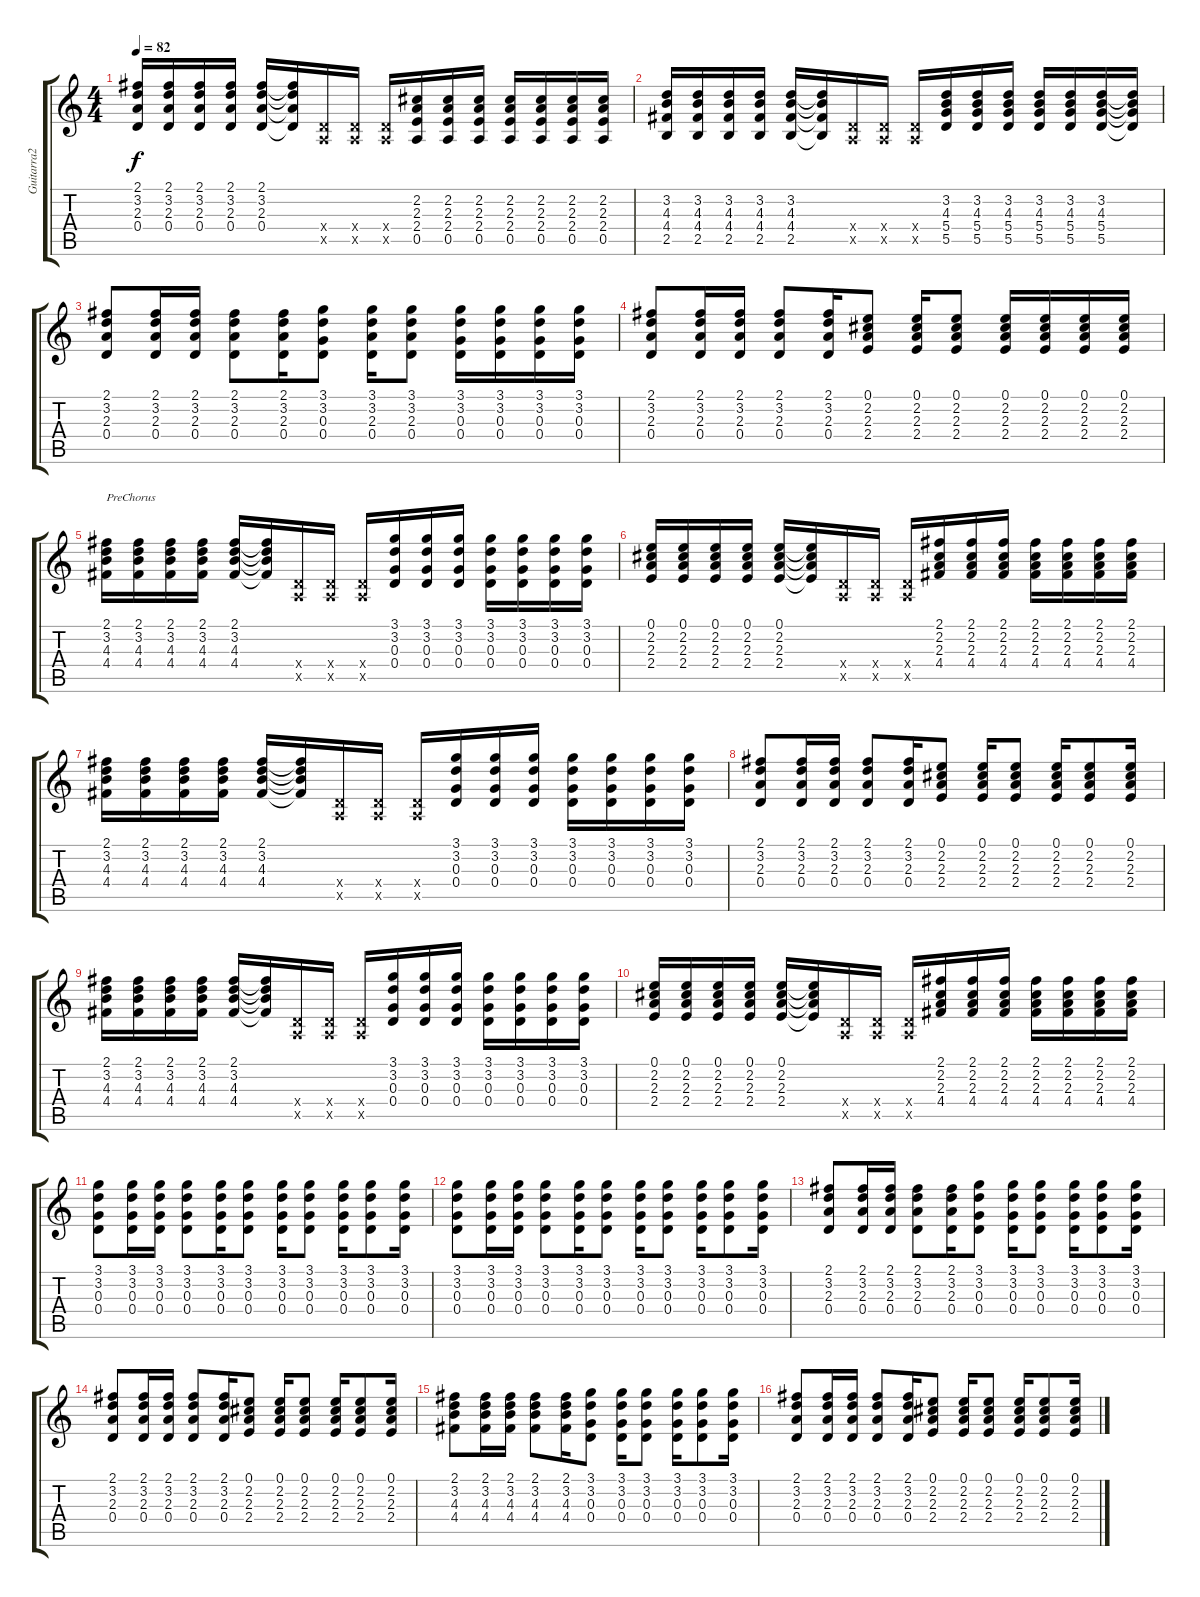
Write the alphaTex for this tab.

\track ("Guitarra2" "Guitarra2") {instrument acousticguitarsteel}
\staff {score tabs}
\tuning (E4 B3 G3 D3 A2 E2) {hide}
\ts (4 4)
\tempo 82
\clef g2
\ks c
(2.1 3.2 2.3 0.4).16{dy f} (2.1 3.2 2.3 0.4).16 (2.1 3.2 2.3 0.4).16 (2.1 3.2 2.3 0.4).16 (2.1 3.2 2.3 0.4).16 (2.1{t} 3.2{t} 2.3{t} 0.4{t}).16 (0.4{x} 0.5{x}).16 (0.4{x} 0.5{x}).16 (0.4{x} 0.5{x}).16 (2.2 2.3 2.4 0.5).16 (2.2 2.3 2.4 0.5).16 (2.2 2.3 2.4 0.5).16 (2.2 2.3 2.4 0.5).16 (2.2 2.3 2.4 0.5).16 (2.2 2.3 2.4 0.5).16 (2.2 2.3 2.4 0.5).16 |
(3.2 4.3 4.4 2.5).16 (3.2 4.3 4.4 2.5).16 (3.2 4.3 4.4 2.5).16 (3.2 4.3 4.4 2.5).16 (3.2 4.3 4.4 2.5).16 (3.2{t} 4.3{t} 4.4{t} 2.5{t}).16 (0.4{x} 0.5{x}).16 (0.4{x} 0.5{x}).16 (0.4{x} 0.5{x}).16 (3.2 4.3 5.4 5.5).16 (3.2 4.3 5.4 5.5).16 (3.2 4.3 5.4 5.5).16 (3.2 4.3 5.4 5.5).16 (3.2 4.3 5.4 5.5).16 (3.2 4.3 5.4 5.5).16 (3.2{t} 4.3{t} 5.4{t} 5.5{t}).16 |
(2.1 3.2 2.3 0.4).8 (2.1 3.2 2.3 0.4).16 (2.1 3.2 2.3 0.4).16 (2.1 3.2 2.3 0.4).8 (2.1 3.2 2.3 0.4).16 (3.1 3.2 0.3 0.4).8 (3.1 3.2 2.3 0.4).16 (3.1 3.2 2.3 0.4).8 (3.1 3.2 0.3 0.4).16 (3.1 3.2 0.3 0.4).16 (3.1 3.2 0.3 0.4).16 (3.1 3.2 0.3 0.4).16 |
(2.1 3.2 2.3 0.4).8 (2.1 3.2 2.3 0.4).16 (2.1 3.2 2.3 0.4).16 (2.1 3.2 2.3 0.4).8 (2.1 3.2 2.3 0.4).16 (0.1 2.2 2.3 2.4).8 (0.1 2.2 2.3 2.4).16 (0.1 2.2 2.3 2.4).8 (0.1 2.2 2.3 2.4).16 (0.1 2.2 2.3 2.4).16 (0.1 2.2 2.3 2.4).16 (0.1 2.2 2.3 2.4).16 |
(2.1 3.2 4.3 4.4).16{txt "PreChorus"} (2.1 3.2 4.3 4.4).16 (2.1 3.2 4.3 4.4).16 (2.1 3.2 4.3 4.4).16 (2.1 3.2 4.3 4.4).16 (2.1{t} 3.2{t} 4.3{t} 4.4{t}).16 (0.4{x} 0.5{x}).16 (0.4{x} 0.5{x}).16 (0.4{x} 0.5{x}).16 (3.1 3.2 0.3 0.4).16 (3.1 3.2 0.3 0.4).16 (3.1 3.2 0.3 0.4).16 (3.1 3.2 0.3 0.4).16 (3.1 3.2 0.3 0.4).16 (3.1 3.2 0.3 0.4).16 (3.1 3.2 0.3 0.4).16 |
(0.1 2.2 2.3 2.4).16 (0.1 2.2 2.3 2.4).16 (0.1 2.2 2.3 2.4).16 (0.1 2.2 2.3 2.4).16 (0.1 2.2 2.3 2.4).16 (0.1{t} 2.2{t} 2.3{t} 2.4{t}).16 (0.4{x} 0.5{x}).16 (0.4{x} 0.5{x}).16 (0.4{x} 0.5{x}).16 (2.1 2.2 2.3 4.4).16 (2.1 2.2 2.3 4.4).16 (2.1 2.2 2.3 4.4).16 (2.1 2.2 2.3 4.4).16 (2.1 2.2 2.3 4.4).16 (2.1 2.2 2.3 4.4).16 (2.1 2.2 2.3 4.4).16 |
(2.1 3.2 4.3 4.4).16 (2.1 3.2 4.3 4.4).16 (2.1 3.2 4.3 4.4).16 (2.1 3.2 4.3 4.4).16 (2.1 3.2 4.3 4.4).16 (2.1{t} 3.2{t} 4.3{t} 4.4{t}).16 (0.4{x} 0.5{x}).16 (0.4{x} 0.5{x}).16 (0.4{x} 0.5{x}).16 (3.1 3.2 0.3 0.4).16 (3.1 3.2 0.3 0.4).16 (3.1 3.2 0.3 0.4).16 (3.1 3.2 0.3 0.4).16 (3.1 3.2 0.3 0.4).16 (3.1 3.2 0.3 0.4).16 (3.1 3.2 0.3 0.4).16 |
(2.1 3.2 2.3 0.4).8 (2.1 3.2 2.3 0.4).16 (2.1 3.2 2.3 0.4).16 (2.1 3.2 2.3 0.4).8 (2.1 3.2 2.3 0.4).16 (0.1 2.2 2.3 2.4).8 (0.1 2.2 2.3 2.4).16 (0.1 2.2 2.3 2.4).8 (0.1 2.2 2.3 2.4).16 (0.1 2.2 2.3 2.4).8 (0.1 2.2 2.3 2.4).16 |
(2.1 3.2 4.3 4.4).16 (2.1 3.2 4.3 4.4).16 (2.1 3.2 4.3 4.4).16 (2.1 3.2 4.3 4.4).16 (2.1 3.2 4.3 4.4).16 (2.1{t} 3.2{t} 4.3{t} 4.4{t}).16 (0.4{x} 0.5{x}).16 (0.4{x} 0.5{x}).16 (0.4{x} 0.5{x}).16 (3.1 3.2 0.3 0.4).16 (3.1 3.2 0.3 0.4).16 (3.1 3.2 0.3 0.4).16 (3.1 3.2 0.3 0.4).16 (3.1 3.2 0.3 0.4).16 (3.1 3.2 0.3 0.4).16 (3.1 3.2 0.3 0.4).16 |
(0.1 2.2 2.3 2.4).16 (0.1 2.2 2.3 2.4).16 (0.1 2.2 2.3 2.4).16 (0.1 2.2 2.3 2.4).16 (0.1 2.2 2.3 2.4).16 (0.1{t} 2.2{t} 2.3{t} 2.4{t}).16 (0.4{x} 0.5{x}).16 (0.4{x} 0.5{x}).16 (0.4{x} 0.5{x}).16 (2.1 2.2 2.3 4.4).16 (2.1 2.2 2.3 4.4).16 (2.1 2.2 2.3 4.4).16 (2.1 2.2 2.3 4.4).16 (2.1 2.2 2.3 4.4).16 (2.1 2.2 2.3 4.4).16 (2.1 2.2 2.3 4.4).16 |
(3.1 3.2 0.3 0.4).8 (3.1 3.2 0.3 0.4).16 (3.1 3.2 0.3 0.4).16 (3.1 3.2 0.3 0.4).8 (3.1 3.2 0.3 0.4).16 (3.1 3.2 0.3 0.4).8 (3.1 3.2 0.3 0.4).16 (3.1 3.2 0.3 0.4).8 (3.1 3.2 0.3 0.4).16 (3.1 3.2 0.3 0.4).8 (3.1 3.2 0.3 0.4).16 |
(3.1 3.2 0.3 0.4).8 (3.1 3.2 0.3 0.4).16 (3.1 3.2 0.3 0.4).16 (3.1 3.2 0.3 0.4).8 (3.1 3.2 0.3 0.4).16 (3.1 3.2 0.3 0.4).8 (3.1 3.2 0.3 0.4).16 (3.1 3.2 0.3 0.4).8 (3.1 3.2 0.3 0.4).16 (3.1 3.2 0.3 0.4).8 (3.1 3.2 0.3 0.4).16 |
(2.1 3.2 2.3 0.4).8 (2.1 3.2 2.3 0.4).16 (2.1 3.2 2.3 0.4).16 (2.1 3.2 2.3 0.4).8 (2.1 3.2 2.3 0.4).16 (3.1 3.2 0.3 0.4).8 (3.1 3.2 0.3 0.4).16 (3.1 3.2 0.3 0.4).8 (3.1 3.2 0.3 0.4).16 (3.1 3.2 0.3 0.4).8 (3.1 3.2 0.3 0.4).16 |
(2.1 3.2 2.3 0.4).8 (2.1 3.2 2.3 0.4).16 (2.1 3.2 2.3 0.4).16 (2.1 3.2 2.3 0.4).8 (2.1 3.2 2.3 0.4).16 (0.1 2.2 2.3 2.4).8 (0.1 2.2 2.3 2.4).16 (0.1 2.2 2.3 2.4).8 (0.1 2.2 2.3 2.4).16 (0.1 2.2 2.3 2.4).8 (0.1 2.2 2.3 2.4).16 |
(2.1 3.2 4.3 4.4).8 (2.1 3.2 4.3 4.4).16 (2.1 3.2 4.3 4.4).16 (2.1 3.2 4.3 4.4).8 (2.1 3.2 4.3 4.4).16 (3.1 3.2 0.3 0.4).8 (3.1 3.2 0.3 0.4).16 (3.1 3.2 0.3 0.4).8 (3.1 3.2 0.3 0.4).16 (3.1 3.2 0.3 0.4).8 (3.1 3.2 0.3 0.4).16 |
(2.1 3.2 2.3 0.4).8 (2.1 3.2 2.3 0.4).16 (2.1 3.2 2.3 0.4).16 (2.1 3.2 2.3 0.4).8 (2.1 3.2 2.3 0.4).16 (0.1 2.2 2.3 2.4).8 (0.1 2.2 2.3 2.4).16 (0.1 2.2 2.3 2.4).8 (0.1 2.2 2.3 2.4).16 (0.1 2.2 2.3 2.4).8 (0.1 2.2 2.3 2.4).16
